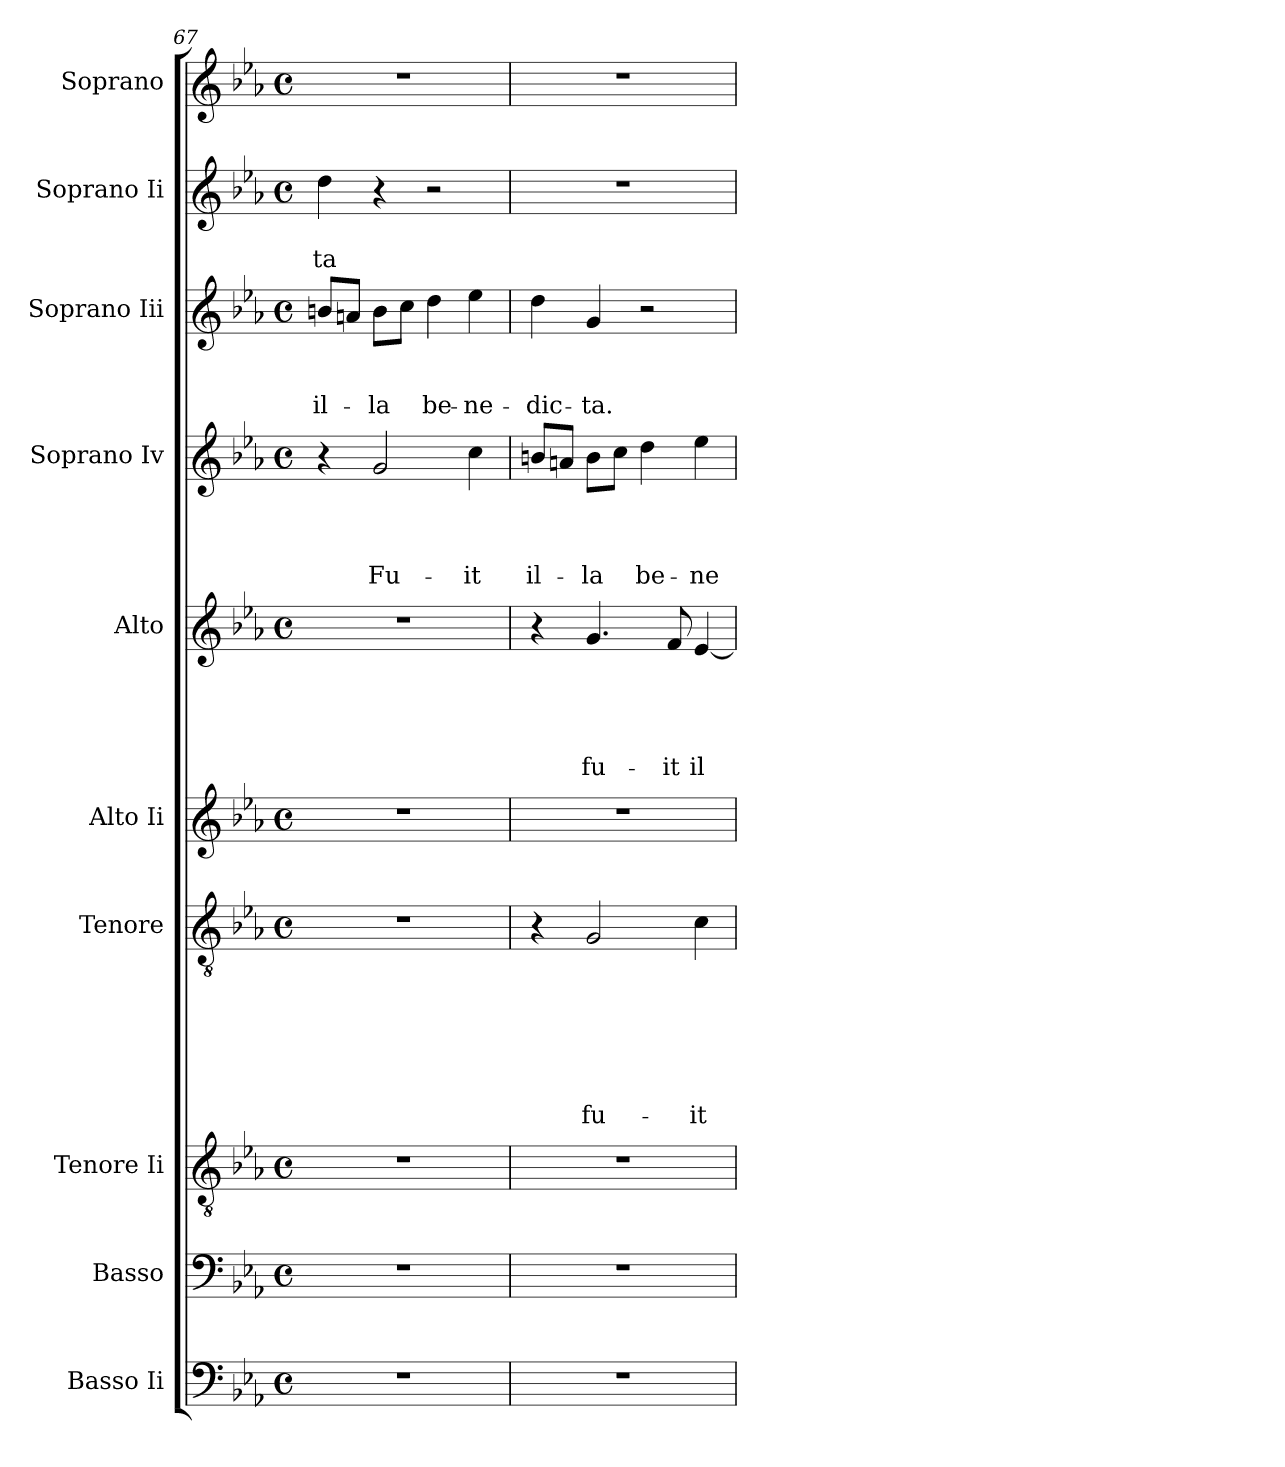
**kern	**kern	**kern	**kern	**text	**text	**text	**text	**text	**text	**text	**kern	**kern	**text	**text	**text	**text	**text	**kern	**text	**text	**text	**text	**kern	**text	**text	**text	**kern	**text	**text	**kern
*part10	*part9	*part8	*part7	*part7	*part7	*part7	*part7	*part7	*part7	*part7	*part6	*part5	*part5	*part5	*part5	*part5	*part5	*part4	*part4	*part4	*part4	*part4	*part3	*part3	*part3	*part3	*part2	*part2	*part2	*part1
*staff10	*staff9	*staff8	*staff7	*staff7	*staff7	*staff7	*staff7	*staff7	*staff7	*staff7	*staff6	*staff5	*staff5	*staff5	*staff5	*staff5	*staff5	*staff4	*staff4	*staff4	*staff4	*staff4	*staff3	*staff3	*staff3	*staff3	*staff2	*staff2	*staff2	*staff1
*I"Basso Ii	*I"Basso	*I"Tenore Ii	*I"Tenore	*	*	*	*	*	*	*	*I"Alto Ii	*I"Alto	*	*	*	*	*	*I"Soprano Iv	*	*	*	*	*I"Soprano Iii	*	*	*	*I"Soprano Ii	*	*	*I"Soprano
*clefF4	*clefF4	*clefGv2	*clefGv2	*	*	*	*	*	*	*	*clefG2	*clefG2	*	*	*	*	*	*clefG2	*	*	*	*	*clefG2	*	*	*	*clefG2	*	*	*clefG2
*k[b-e-a-]	*k[b-e-a-]	*k[b-e-a-]	*k[b-e-a-]	*	*	*	*	*	*	*	*k[b-e-a-]	*k[b-e-a-]	*	*	*	*	*	*k[b-e-a-]	*	*	*	*	*k[b-e-a-]	*	*	*	*k[b-e-a-]	*	*	*k[b-e-a-]
*E-:	*E-:	*E-:	*E-:	*	*	*	*	*	*	*	*E-:	*E-:	*	*	*	*	*	*E-:	*	*	*	*	*E-:	*	*	*	*E-:	*	*	*E-:
*M4/4	*M4/4	*M4/4	*M4/4	*	*	*	*	*	*	*	*M4/4	*M4/4	*	*	*	*	*	*M4/4	*	*	*	*	*M4/4	*	*	*	*M4/4	*	*	*M4/4
*met(c)	*met(c)	*met(c)	*met(c)	*	*	*	*	*	*	*	*met(c)	*met(c)	*	*	*	*	*	*met(c)	*	*	*	*	*met(c)	*	*	*	*met(c)	*	*	*met(c)
=67	=67	=67	=67	=67	=67	=67	=67	=67	=67	=67	=67	=67	=67	=67	=67	=67	=67	=67	=67	=67	=67	=67	=67	=67	=67	=67	=67	=67	=67	=67
!	!	!	!	!	!	!	!	!	!	!	!	!	!	!	!	!	!	!	!	!	!	!	!	!	!	!LO:LY:b	!	!	!LO:LY:b	!
1r	1r	1r	1r	.	.	.	.	.	.	.	1r	1r	.	.	.	.	.	4r	.	.	.	.	8bn/L	.	.	il-	4dd\	.	-ta	1r
.	.	.	.	.	.	.	.	.	.	.	.	.	.	.	.	.	.	.	.	.	.	.	8an/J	.	.	.	.	.	.	.
!	!	!	!	!	!	!	!	!	!	!	!	!	!	!	!	!	!	!	!	!	!	!LO:LY:b	!	!	!	!LO:LY:b	!	!	!	!
.	.	.	.	.	.	.	.	.	.	.	.	.	.	.	.	.	.	2g/	.	.	.	Fu-	8b\L	.	.	-la	4r	.	.	.
.	.	.	.	.	.	.	.	.	.	.	.	.	.	.	.	.	.	.	.	.	.	.	8cc\J	.	.	.	.	.	.	.
!	!	!	!	!	!	!	!	!	!	!	!	!	!	!	!	!	!	!	!	!	!	!	!	!	!	!LO:LY:b	!	!	!	!
.	.	.	.	.	.	.	.	.	.	.	.	.	.	.	.	.	.	.	.	.	.	.	4dd\	.	.	be-	2r	.	.	.
!	!	!	!	!	!	!	!	!	!	!	!	!	!	!	!	!	!	!	!	!	!	!LO:LY:b	!	!	!	!LO:LY:b	!	!	!	!
.	.	.	.	.	.	.	.	.	.	.	.	.	.	.	.	.	.	4cc\	.	.	.	-it	4ee-\	.	.	-ne-	.	.	.	.
!!LO:LB:g=z
=68	=68	=68	=68	=68	=68	=68	=68	=68	=68	=68	=68	=68	=68	=68	=68	=68	=68	=68	=68	=68	=68	=68	=68	=68	=68	=68	=68	=68	=68	=68
!	!	!	!	!	!	!	!	!	!	!	!	!	!	!	!	!	!	!	!	!	!	!LO:LY:b	!	!	!	!LO:LY:b	!	!	!	!
1r	1r	1r	4r	.	.	.	.	.	.	.	1r	4r	.	.	.	.	.	8bn/L	.	.	.	il-	4dd\	.	.	-dic-	1r	.	.	1r
.	.	.	.	.	.	.	.	.	.	.	.	.	.	.	.	.	.	8an/J	.	.	.	.	.	.	.	.	.	.	.	.
!	!	!	!	!	!	!	!	!	!	!LO:LY:b	!	!	!	!	!	!	!LO:LY:b	!	!	!	!	!LO:LY:b	!	!	!	!LO:LY:b	!	!	!	!
.	.	.	2G/	.	.	.	.	.	.	fu-	.	4.g/	.	.	.	.	fu-	8b\L	.	.	.	-la	4g/	.	.	-ta.	.	.	.	.
.	.	.	.	.	.	.	.	.	.	.	.	.	.	.	.	.	.	8cc\J	.	.	.	.	.	.	.	.	.	.	.	.
!	!	!	!	!	!	!	!	!	!	!	!	!	!	!	!	!	!	!	!	!	!	!LO:LY:b	!	!	!	!	!	!	!	!
.	.	.	.	.	.	.	.	.	.	.	.	.	.	.	.	.	.	4dd\	.	.	.	be-	2r	.	.	.	.	.	.	.
!	!	!	!	!	!	!	!	!	!	!	!	!	!	!	!	!	!LO:LY:b	!	!	!	!	!	!	!	!	!	!	!	!	!
.	.	.	.	.	.	.	.	.	.	.	.	8f/	.	.	.	.	-it	.	.	.	.	.	.	.	.	.	.	.	.	.
!	!	!	!	!	!	!	!	!	!	!LO:LY:b	!	!	!	!	!	!	!LO:LY:b	!	!	!	!	!LO:LY:b	!	!	!	!	!	!	!	!
.	.	.	4c\	.	.	.	.	.	.	-it	.	[<4e-/	.	.	.	.	il-	4ee-\	.	.	.	-ne-	.	.	.	.	.	.	.	.
=	=	=	=	=	=	=	=	=	=	=	=	=	=	=	=	=	=	=	=	=	=	=	=	=	=	=	=	=	=	=
*-	*-	*-	*-	*-	*-	*-	*-	*-	*-	*-	*-	*-	*-	*-	*-	*-	*-	*-	*-	*-	*-	*-	*-	*-	*-	*-	*-	*-	*-	*-
